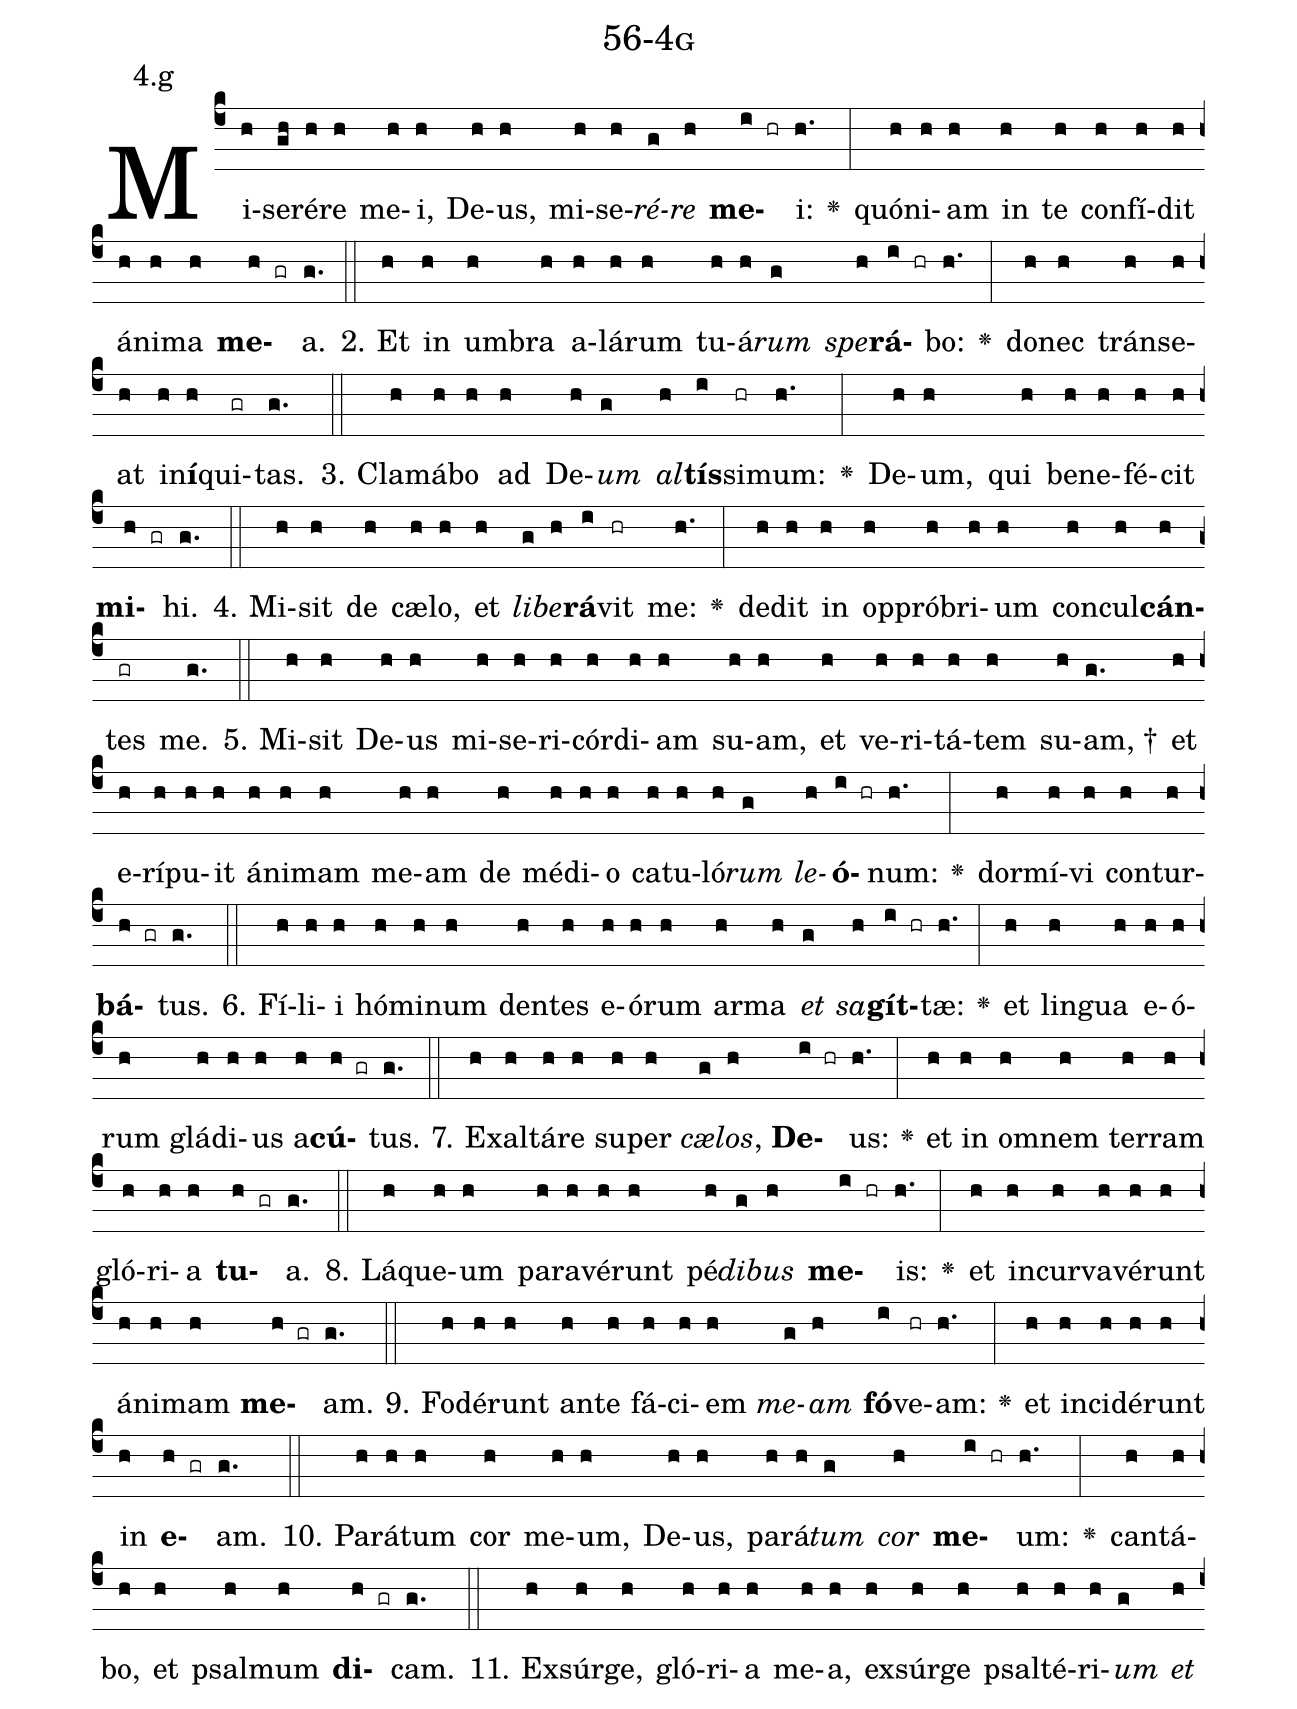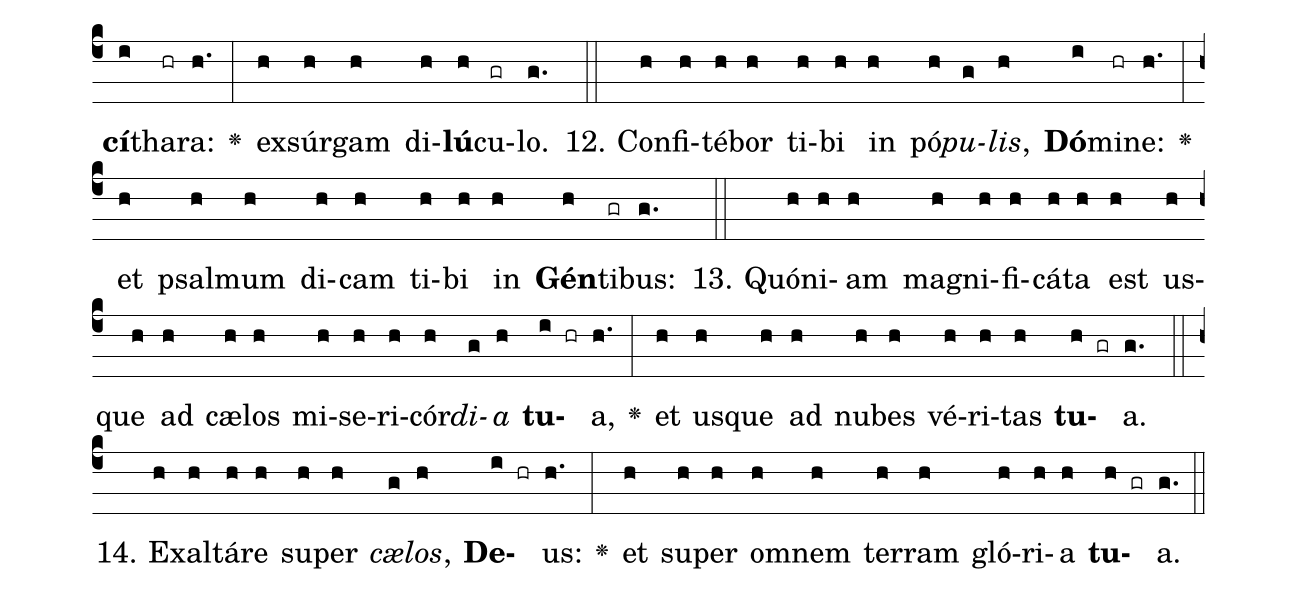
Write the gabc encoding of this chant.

name: 56-4g;
annotation: 4.g;
%%
(c4)Mi(h)se(gh)ré(h)re(h) me(h)i,(h) De(h)us,(h) mi(h)se(h)<i>ré</i>(g)<i>re</i>(h) <b>me</b>(i hr)i:(h.) <v>\greheightstar</v>(:) quón(h)i(h)am(h) in(h) te(h) con(h)fí(h)dit(h) á(h)ni(h)ma(h) <b>me</b>(h gr)a.(g.) (::)
2. Et(h) in(h) um(h)bra(h) a(h)lá(h)rum(h) tu(h)á(h)<i>rum</i>(g) <i>spe</i>(h)<b>rá</b>(i hr)bo:(h.) <v>\greheightstar</v>(:) do(h)nec(h) tráns(h)e(h)at(h) in(h)<b>í</b>(h)qui(gr)tas.(g.) (::)
3. Cla(h)má(h)bo(h) ad(h) De(h)<i>um</i>(g) <i>al</i>(h)<b>tís</b>(i)si(hr)mum:(h.) <v>\greheightstar</v>(:) De(h)um,(h) qui(h) be(h)ne(h)fé(h)cit(h) <b>mi</b>(h gr)hi.(g.) (::)
4. Mi(h)sit(h) de(h) cæ(h)lo,(h) et(h) <i>li</i>(g)<i>be</i>(h)<b>rá</b>(i)vit(hr) me:(h.) <v>\greheightstar</v>(:) de(h)dit(h) in(h) op(h)pró(h)bri(h)um(h) con(h)cul(h)<b>cán</b>(h)tes(gr) me.(g.) (::)
5. Mi(h)sit(h) De(h)us(h) mi(h)se(h)ri(h)cór(h)di(h)am(h) su(h)am,(h) et(h) ve(h)ri(h)tá(h)tem(h) su(h)am, †(g.) et(h) e(h)rí(h)pu(h)it(h) á(h)ni(h)mam(h) me(h)am(h) de(h) mé(h)di(h)o(h) ca(h)tu(h)ló(h)<i>rum</i>(g) <i>le</i>(h)<b>ó</b>(i hr)num:(h.) <v>\greheightstar</v>(:) dor(h)mí(h)vi(h) con(h)tur(h)<b>bá</b>(h gr)tus.(g.) (::)
6. Fí(h)li(h)i(h) hó(h)mi(h)num(h) den(h)tes(h) e(h)ó(h)rum(h) ar(h)ma(h) <i>et</i>(g) <i>sa</i>(h)<b>gít</b>(i hr)tæ:(h.) <v>\greheightstar</v>(:) et(h) lin(h)gua(h) e(h)ó(h)rum(h) glá(h)di(h)us(h) a(h)<b>cú</b>(h gr)tus.(g.) (::)
7. Ex(h)al(h)tá(h)re(h) su(h)per(h) <i>cæ</i>(g)<i>los</i>,(h) <b>De</b>(i hr)us:(h.) <v>\greheightstar</v>(:) et(h) in(h) om(h)nem(h) ter(h)ram(h) gló(h)ri(h)a(h) <b>tu</b>(h gr)a.(g.) (::)
8. Lá(h)que(h)um(h) pa(h)ra(h)vé(h)runt(h) pé(h)<i>di</i>(g)<i>bus</i>(h) <b>me</b>(i hr)is:(h.) <v>\greheightstar</v>(:) et(h) in(h)cur(h)va(h)vé(h)runt(h) á(h)ni(h)mam(h) <b>me</b>(h gr)am.(g.) (::)
9. Fo(h)dé(h)runt(h) an(h)te(h) fá(h)ci(h)em(h) <i>me</i>(g)<i>am</i>(h) <b>fó</b>(i)ve(hr)am:(h.) <v>\greheightstar</v>(:) et(h) in(h)ci(h)dé(h)runt(h) in(h) <b>e</b>(h gr)am.(g.) (::)
10. Pa(h)rá(h)tum(h) cor(h) me(h)um,(h) De(h)us,(h) pa(h)rá(h)<i>tum</i>(g) <i>cor</i>(h) <b>me</b>(i hr)um:(h.) <v>\greheightstar</v>(:) can(h)tá(h)bo,(h) et(h) psal(h)mum(h) <b>di</b>(h gr)cam.(g.) (::)
11. Ex(h)súr(h)ge,(h) gló(h)ri(h)a(h) me(h)a,(h) ex(h)súr(h)ge(h) psal(h)té(h)ri(h)<i>um</i>(g) <i>et</i>(h) <b>cí</b>(i)tha(hr)ra:(h.) <v>\greheightstar</v>(:) ex(h)súr(h)gam(h) di(h)<b>lú</b>(h)cu(gr)lo.(g.) (::)
12. Con(h)fi(h)té(h)bor(h) ti(h)bi(h) in(h) pó(h)<i>pu</i>(g)<i>lis</i>,(h) <b>Dó</b>(i)mi(hr)ne:(h.) <v>\greheightstar</v>(:) et(h) psal(h)mum(h) di(h)cam(h) ti(h)bi(h) in(h) <b>Gén</b>(h)ti(gr)bus:(g.) (::)
13. Quón(h)i(h)am(h) ma(h)gni(h)fi(h)cá(h)ta(h) est(h) us(h)que(h) ad(h) cæ(h)los(h) mi(h)se(h)ri(h)cór(h)<i>di</i>(g)<i>a</i>(h) <b>tu</b>(i hr)a,(h.) <v>\greheightstar</v>(:) et(h) us(h)que(h) ad(h) nu(h)bes(h) vé(h)ri(h)tas(h) <b>tu</b>(h gr)a.(g.) (::)
14. Ex(h)al(h)tá(h)re(h) su(h)per(h) <i>cæ</i>(g)<i>los</i>,(h) <b>De</b>(i hr)us:(h.) <v>\greheightstar</v>(:) et(h) su(h)per(h) om(h)nem(h) ter(h)ram(h) gló(h)ri(h)a(h) <b>tu</b>(h gr)a.(g.) (::)
